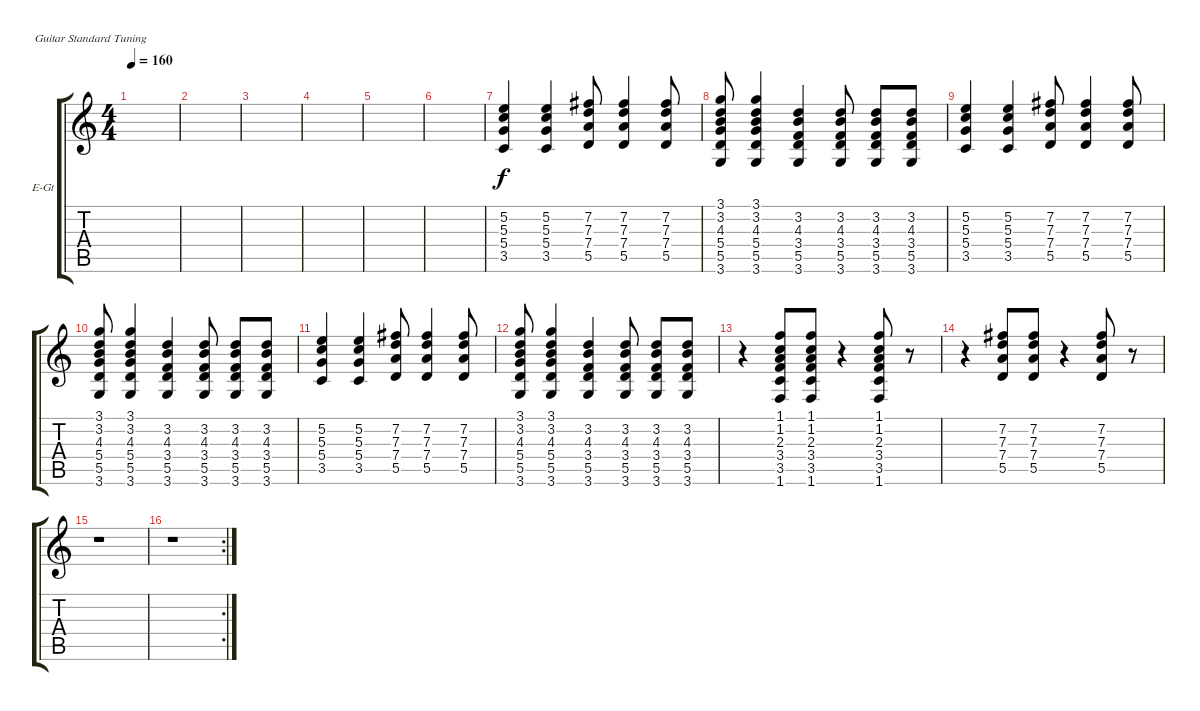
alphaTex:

\defaultSystemsLayout 4
\bracketExtendMode groupsimilarinstruments
\firstSystemTrackNameOrientation horizontal
\otherSystemsTrackNameOrientation horizontal
\track ("Electric Guitar" "E-Gt") {instrument electricguitarclean}
\staff {score tabs}
\tuning (E4 B3 G3 D3 A2 E2)
\ts (4 4)
\tempo 160
\clef g2
\scale
0.333333
\ks c
|
\scale
0.333333 |
\scale
0.333333 |
\scale
0.333333 |
\scale
0.333333 |
\scale
0.333333 |
\scale
0.333333 (5.2 5.3 5.4 3.5).4 (3.5 5.4 5.3 5.2).4 (5.5 7.4 7.3 7.2).8 (7.2 7.4 7.3 5.5).4 (7.2 7.3 7.4 5.5).8 |
\scale
0.333333 (4.3 5.4 3.2 3.6 5.5 3.1).8 (4.3 5.4 3.2 3.6 5.5 3.1).4 (5.5 3.4 4.3 3.2 3.6).4 (4.3 3.2 3.4 5.5 3.6).8 (4.3 5.5 3.4 3.2 3.6).8 (4.3 3.2 3.4 5.5 3.6).8 |
\scale
0.333333 (5.2 5.3 5.4 3.5).4 (3.5 5.4 5.3 5.2).4 (5.5 7.4 7.3 7.2).8 (7.2 7.4 7.3 5.5).4 (7.2 7.3 7.4 5.5).8 |
\scale
0.333333 (4.3 5.4 3.2 3.6 5.5 3.1).8 (4.3 5.4 3.2 3.6 5.5 3.1).4 (5.5 3.4 4.3 3.2 3.6).4 (4.3 3.2 3.4 5.5 3.6).8 (4.3 5.5 3.4 3.2 3.6).8 (4.3 3.2 3.4 5.5 3.6).8 |
\scale
0.333333 (5.2 5.3 5.4 3.5).4 (3.5 5.4 5.3 5.2).4 (5.5 7.4 7.3 7.2).8 (7.2 7.4 7.3 5.5).4 (7.2 7.3 7.4 5.5).8 |
\scale
0.333333 (4.3 5.4 3.2 3.6 5.5 3.1).8 (4.3 5.4 3.2 3.6 5.5 3.1).4 (5.5 3.4 4.3 3.2 3.6).4 (4.3 3.2 3.4 5.5 3.6).8 (4.3 5.5 3.4 3.2 3.6).8 (4.3 3.2 3.4 5.5 3.6).8 |
\scale
0.333333 r.4 (1.2 2.3 3.4 3.5 1.6 1.1).8 (1.2 1.1 2.3 3.4 3.5 1.6).8 r.4 (1.2 1.1 1.6 3.5 3.4 2.3).8 r.8 |
\scale
0.333333 r.4 (7.3 5.5 7.4 7.2).8 (5.5 7.4 7.3 7.2).8 r.4 (7.3 7.4 5.5 7.2).8 r.8 |
\scale
0.333333 r.1 |
\rc 2
\scale
0.333333 r.1
